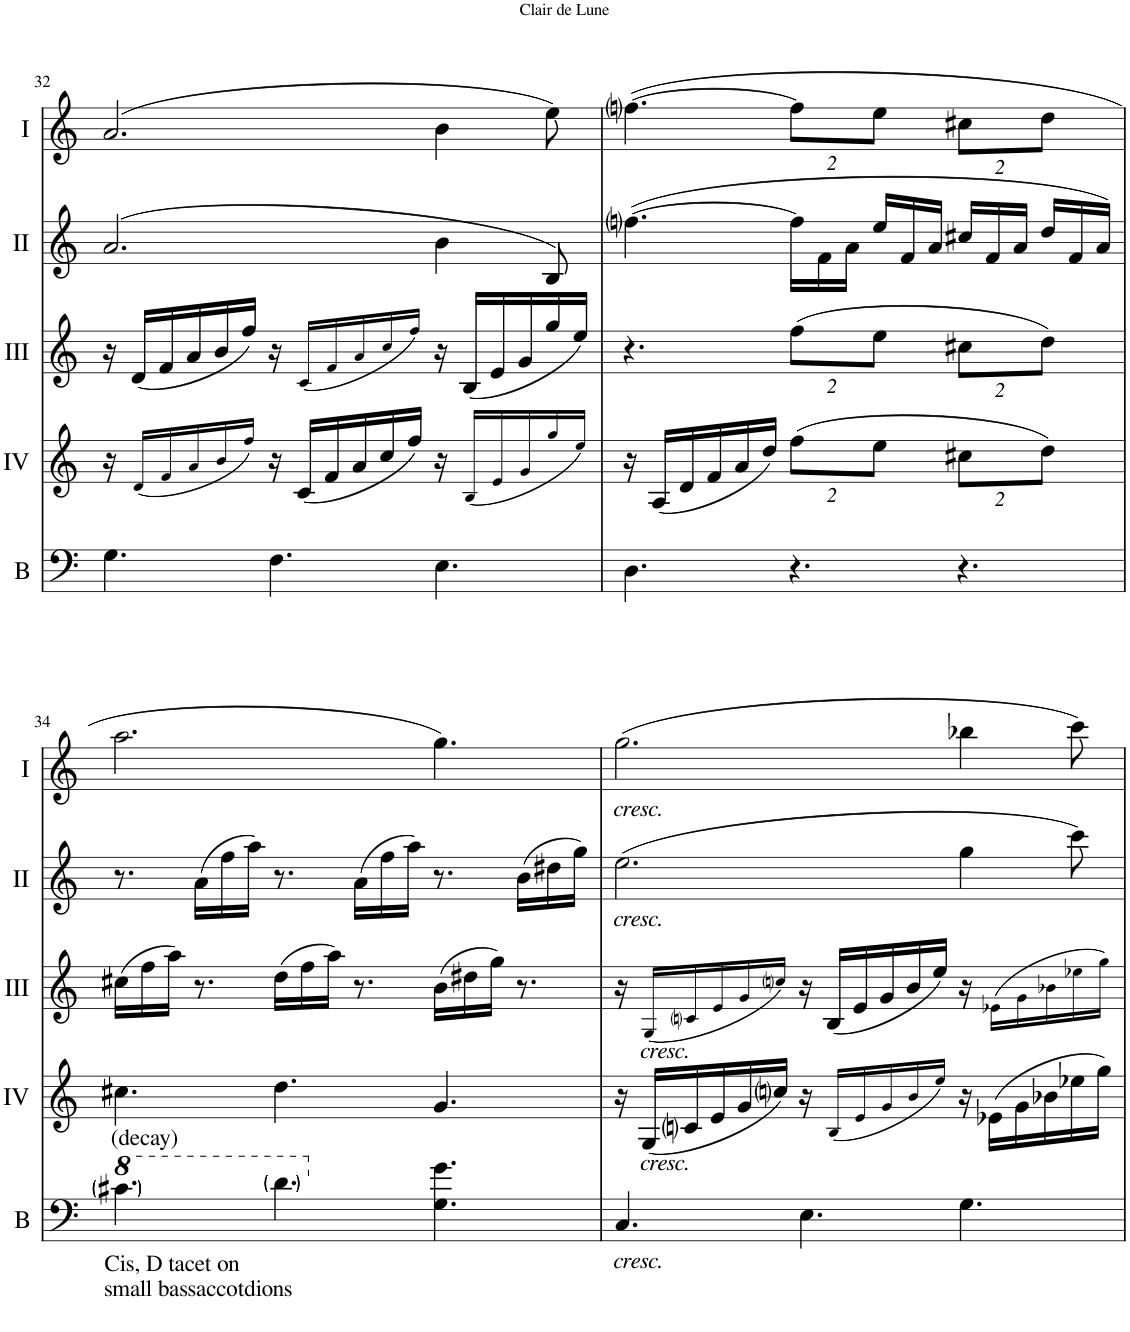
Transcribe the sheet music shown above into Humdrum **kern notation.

**kern	**kern	**kern	**kern	**kern
*part5	*part4	*part3	*part2	*part1
*staff5	*staff4	*staff3	*staff2	*staff1
*I"Bass	*I"Acc. 4	*I"Acc. 3	*I"Acc. 2	*I"Acc. 1
*I'B	*	*	*	*
!!LO:PB:g=z
*clefF4	*clefG2	*clefG2	*clefG2	*clefG2
*Trd7c12	*Trd7c12	*Trd7c12	*	*
*k[]	*k[]	*k[]	*k[]	*k[]
*M9/8	*M9/8	*M9/8	*M9/8	*M9/8
=32	=32	=32	=32	=32
4.G\	16r	16r	(2.a/	(2.a/
.	(16d/LL	(16d/LL	.	.
.	16f/	16f/	.	.
.	16a/	16a/	.	.
.	16b/	16b/	.	.
.	16ff/JJ)	16ff/JJ)	.	.
4.F\	16r	16r	.	.
.	(16c/LL	(16c/LL	.	.
.	16f/	16f/	.	.
.	16a/	16a/	.	.
.	16cc/	16cc/	.	.
.	16ff/JJ)	16ff/JJ)	.	.
4.E\	16r	16r	4b\	4b\
.	(16B/LL	(16B/LL	.	.
.	16e/	16e/	.	.
.	16g/	16g/	.	.
.	16gg/	16gg/	8B/)	8ee\)
.	16ee/JJ)	16ee/JJ)	.	.
=33	=33	=33	=33	=33
4.D\	16r	4.r	([4.ffni\	([4.ffni\
.	(16A/LL	.	.	.
.	16d/	.	.	.
.	16f/	.	.	.
.	16a/	.	.	.
.	16dd/JJ)	.	.	.
*	*Xbrackettup	*Xbrackettup	*	*Xbrackettup
4.r	(16%3ff\L	(16%3ff\L	16ff\LL]	16%3ff\L]
.	.	.	16f\	.
.	.	.	16a\JJ	.
.	16%3ee\J	16%3ee\J	16ee/LL	16%3ee\J
.	.	.	16f/	.
.	.	.	16a/JJ	.
4.r	16%3cc#X\L	16%3cc#X\L	16cc#X/LL	16%3cc#X\L
.	.	.	16f/	.
.	.	.	16a/JJ	.
.	16%3dd\J)	16%3dd\J)	16dd/LL	16%3dd\J
.	.	.	16f/	.
.	.	.	16a/JJ)	.
!!LO:LB:g=z
=34	=34	=34	=34	=34
*8va	*	*	*	*
!	!LO:TX:b:t=(decay)	!	!	!
!LO:TX:b:t=Cis, D tacet on	!	!	!	!
!LO:TX:b:t=small bassaccotdions	!	!	!	!
4.cc#X\	4.cc#X\	(16cc#X\LL	8.r	2.aa\
.	.	16ff\	.	.
.	.	16aa\JJ)	.	.
.	.	8.r	(16a\LL	.
.	.	.	16ff\	.
.	.	.	16aa\JJ)	.
4.dd\	4.dd\	(16dd\LL	8.r	.
.	.	16ff\	.	.
.	.	16aa\JJ)	.	.
.	.	8.r	(16a\LL	.
.	.	.	16ff\	.
.	.	.	16aa\JJ)	.
*X8va	*	*	*	*
4.G\ 4.g\	4.g/	(16b\LL	8.r	4.gg\)
.	.	16dd#X\	.	.
.	.	16gg\JJ)	.	.
.	.	8.r	(16b\LL	.
.	.	.	16dd#X\	.
.	.	.	16gg\JJ)	.
=35	=35	=35	=35	=35
!	!	!	!	!LO:TX:b:i:t=cresc.
!	!	!	!LO:TX:b:i:t=cresc.	!
!LO:TX:b:i:t=cresc.	!	!	!	!
4.C/	16r	16r	(2.ee\	(2.gg\
!	!	!LO:TX:b:i:t=cresc.	!	!
!	!LO:TX:b:i:t=cresc.	!	!	!
.	(16G/LL	(16G/LL	.	.
.	16cni/	16cni/	.	.
.	16e/	16e/	.	.
.	16g/	16g/	.	.
.	16ccni/JJ)	16ccni/JJ)	.	.
4.E\	16r	16r	.	.
.	(16B/LL	(16B/LL	.	.
.	16e/	16e/	.	.
.	16g/	16g/	.	.
.	16b/	16b/	.	.
.	16ee/JJ)	16ee/JJ)	.	.
4.G\	16r	16r	4gg\	4bb-X\
.	(16e-X\LL	(16e-X\LL	.	.
.	16g\	16g\	.	.
.	16b-X\	16b-X\	.	.
.	16ee-X\	16ee-X\	8ccc\)	8ccc\)
.	16gg\JJ)	16gg\JJ)	.	.
=	=	=	=	=
*-	*-	*-	*-	*-
